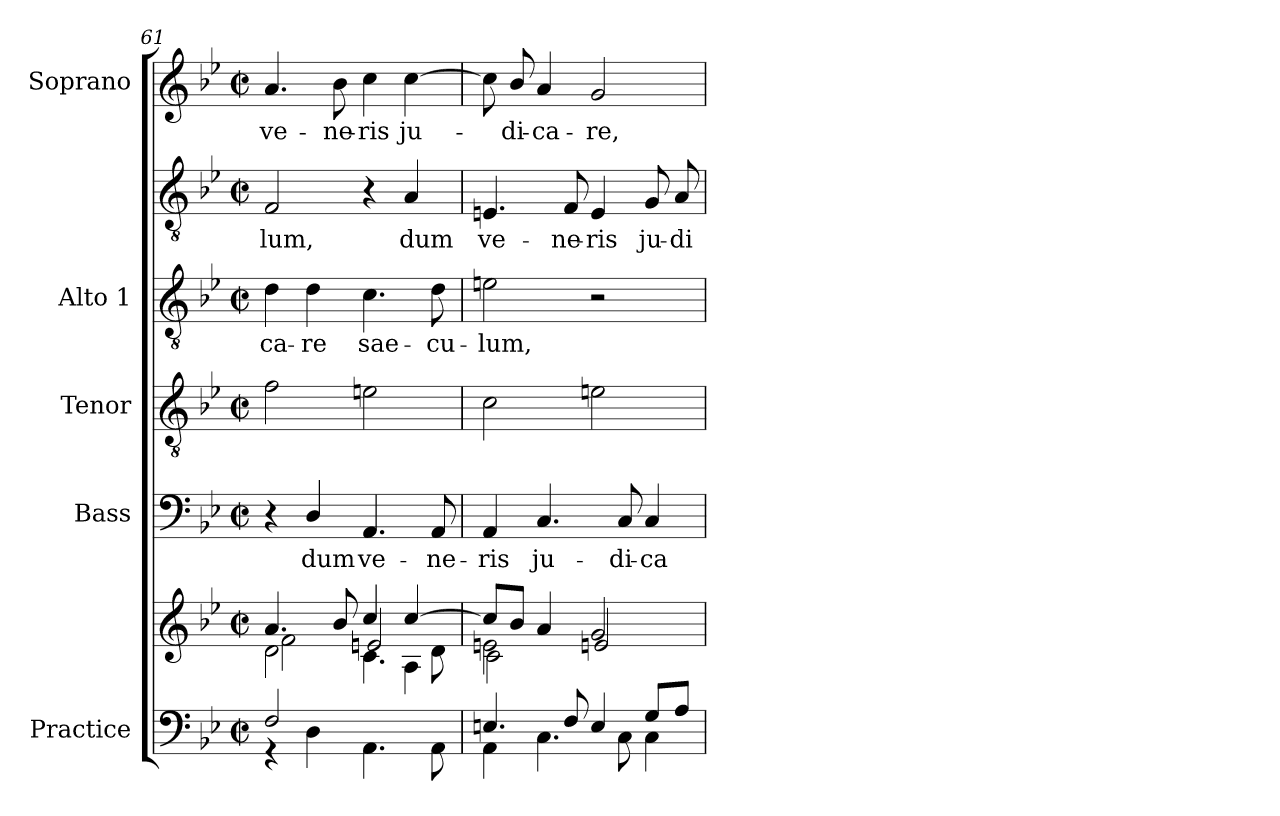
**kern	**kern	**kern	**text	**kern	**kern	**text	**kern	**text	**kern	**text
*part5	*part5	*part4	*part4	*part3	*part2	*part2	*part2	*part2	*part1	*part1
*staff7	*staff6	*staff5	*staff5	*staff4	*staff3	*staff3	*staff2	*staff2	*staff1	*staff1
*I"Practice	*	*I"Bass	*	*I"Tenor	*I"Alto 1	*	*	*	*I"Soprano	*
*	*	*I'B	*	*I'T	*I'A	*	*	*	*I'S	*
!!LO:LB:g=z
*clefF4	*clefG2	*clefF4	*	*clefGv2	*clefGv2	*	*clefGv2	*	*clefG2	*
*k[b-e-]	*k[b-e-]	*k[b-e-]	*	*k[b-e-]	*k[b-e-]	*	*k[b-e-]	*	*k[b-e-]	*
*B-:	*B-:	*B-:	*	*B-:	*B-:	*	*B-:	*	*B-:	*
*M2/2	*M2/2	*M2/2	*	*M2/2	*M2/2	*	*M2/2	*	*M2/2	*
*met(c|)	*met(c|)	*met(c|)	*	*met(c|)	*met(c|)	*	*met(c|)	*	*met(c|)	*
=61	=61	=61	=61	=61	=61	=61	=61	=61	=61	=61
*^	*^	*	*	*	*	*	*	*	*	*
*	*	*	*^	*	*	*	*	*	*	*	*	*
*	*	*	*	*^	*	*	*	*	*	*	*	*	*
!	!	!	!	!	!	!	!	!	!	!LO:LY:b	!	!LO:LY:b	!	!LO:LY:b
2F/	4r	4.a/	2ryy	2d\	2f\	4r	.	2f	4d	ca-	2F	-lum,	4.a	ve-
!	!	!	!	!	!	!	!LO:LY:b	!	!	!LO:LY:b	!	!	!	!
.	4D\	.	.	.	.	4D/	dum	.	4d	-re	.	.	.	.
!	!	!	!	!	!	!	!	!	!	!	!	!	!	!LO:LY:b
.	.	8b-/	.	.	.	.	.	.	.	.	.	.	8b-	-ne-
!	!	!	!	!	!	!	!LO:LY:b	!	!	!LO:LY:b	!	!	!	!LO:LY:b
2ryy	4.AA\	4cc/	4ryy	4.c\	2en/	4.AA	ve-	2en	4.c	sae-	4r	.	4cc	-ris
!	!	!	!	!	!	!	!	!	!	!	!	!LO:LY:b	!	!LO:LY:b
.	.	[4cc/	4A\	.	.	.	.	.	.	.	4A	dum	[4cc	ju-
!	!	!	!	!	!	!	!LO:LY:b	!	!	!LO:LY:b	!	!	!	!
.	8AA\	.	.	8d\	.	8AA	-ne-	.	8d	-cu-	.	.	.	.
*	*	*	*	*v	*v	*	*	*	*	*	*	*	*	*
=62	=62	=62	=62	=62	=62	=62	=62	=62	=62	=62	=62	=62	=62
!	!	!	!	!	!	!LO:LY:b	!	!	!LO:LY:b	!	!LO:LY:b	!	!
4.En/	4AA\	8cc/L]	2en\	2c\	4AA	-ris	2c	2en	-lum,	4.En	-ve-	8cc]	.
!	!	!	!	!	!	!	!	!	!	!	!	!	!LO:LY:b
.	.	8b-/J	.	.	.	.	.	.	.	.	.	8b-/	di-
!	!	!	!	!	!	!LO:LY:b	!	!	!	!	!	!	!LO:LY:b
.	4.C\	4a/	.	.	4.C	ju-	.	.	.	.	.	4a	-ca-
!	!	!	!	!	!	!	!	!	!	!	!LO:LY:b	!	!
8F/	.	.	.	.	.	.	.	.	.	8F	-ne-	.	.
!	!	!	!	!	!	!	!	!	!	!	!LO:LY:b	!	!LO:LY:b
4E/	.	2g/	2ryy	2en/	.	.	2en	2r	.	4E	-ris	2g	-re,
!	!	!	!	!	!	!LO:LY:b	!	!	!	!	!	!	!
.	8C\	.	.	.	8C	-di-	.	.	.	.	.	.	.
!	!	!	!	!	!	!LO:LY:b	!	!	!	!	!LO:LY:b	!	!
8G/L	4C\	.	.	.	4C	-ca-	.	.	.	8G	ju-	.	.
!	!	!	!	!	!	!	!	!	!	!	!LO:LY:b	!	!
8A/J	.	.	.	.	.	.	.	.	.	8A	-di-	.	.
*v	*v	*	*	*	*	*	*	*	*	*	*	*	*
*	*v	*v	*v	*	*	*	*	*	*	*	*	*
=	=	=	=	=	=	=	=	=	=	=
*-	*-	*-	*-	*-	*-	*-	*-	*-	*-	*-
